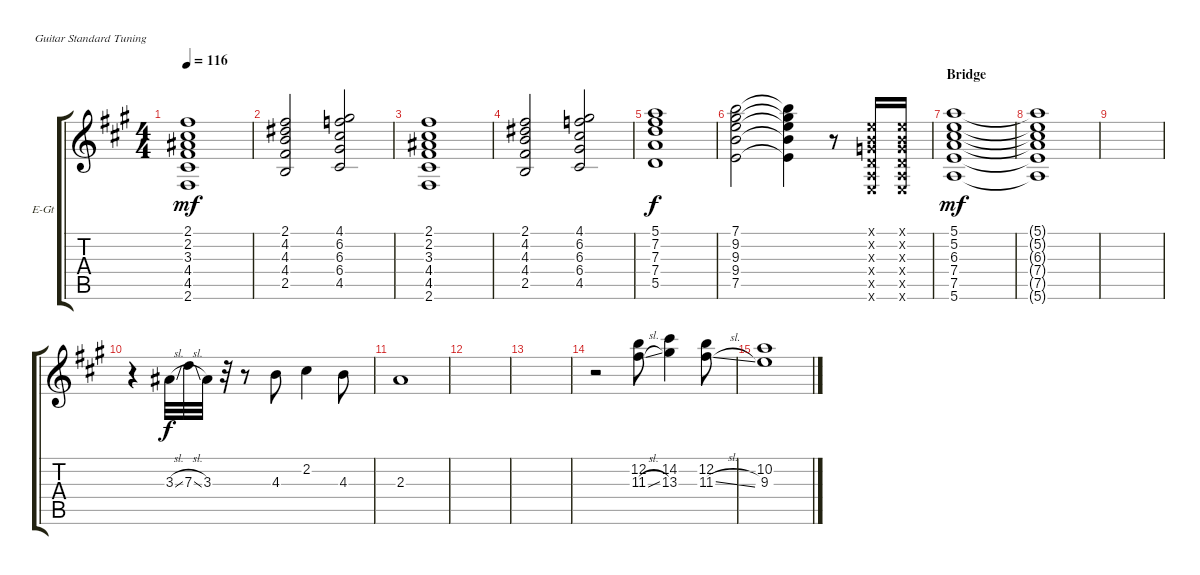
\defaultSystemsLayout 4
\bracketExtendMode groupsimilarinstruments
\firstSystemTrackNameOrientation horizontal
\otherSystemsTrackNameOrientation horizontal
\track ("Electric Guitar" "E-Gt") {instrument overdrivenguitar}
\staff {score tabs}
\tuning (E4 B3 G3 D3 A2 E2)
\ts (4 4)
\tempo 116
\clef g2
\scale
0.333333
\ks a
(2.6 4.5 4.4 3.3 2.2 2.1).1{dy mf} |
\scale
0.333333 (2.5 4.4 4.3 4.2 2.1).2 (4.5 6.4 6.3 6.2 4.1).2 |
\scale
0.333333 (2.6 4.5 4.4 3.3 2.2 2.1).1 |
\scale
0.333333 (2.5 4.4 4.3 4.2 2.1).2 (4.5 6.4 6.3 6.2 4.1).2 |
\scale
0.333333 (5.5 7.4 7.3 7.2 5.1).1{dy f} |
\scale
0.333333 (7.5 9.4 9.3 9.2 7.1).2 (7.5{t} 9.4{t} 9.3{t} 9.2{t} 7.1{t}).4 r.8 (0.1{x} 0.2{x} 0.3{x} 0.4{x} 0.5{x} 0.6{x}).16 (0.6{x} 0.5{x} 0.4{x} 0.3{x} 0.2{x} 0.1{x}).16 |
\section ("" "Bridge")
\scale
0.333333 (5.6 7.5 5.2 7.4 6.3 5.1).1{dy mf} |
\scale
0.333333 (5.6{t} 7.5{t} 5.2{t} 7.4{t} 6.3{t} 5.1{t}).1 |
\scale
0.333333 |
\scale
0.333333 r.4 3.3{sl}.32{dy f} 7.3{sl}.32 3.3.32 r.32 r.8 4.3.8 2.2.4 4.3.8 |
\scale
0.333333 2.3.1 |
\scale
0.333333 |
\scale
0.333333 |
\scale
0.333333 r.2 (12.2 11.3{sl}).8 (14.2 13.3).4 (12.2 11.3{sl}).8 |
\scale
0.333333 (10.2 9.3).1 |
\scale
0.333333
